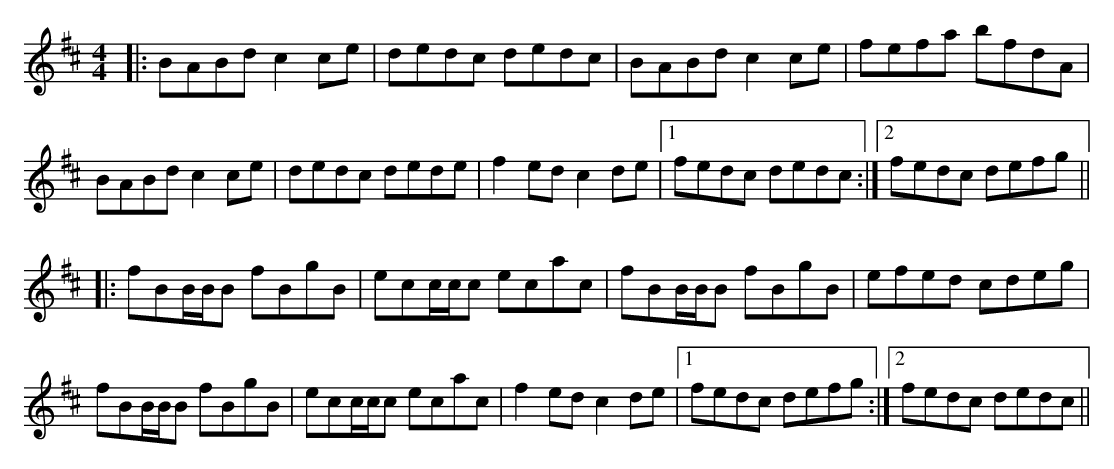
X:1
M:4/4
K:Bmin
|:BABd c2ce|dedc dedc|BABd c2ce|fefa bfdA|
BABd c2ce|dedc dede|f2ed c2de|1 fedc dedc:|2 fedc defg||
|:fBB/B/B fBgB|ecc/c/c ecac|fBB/B/B fBgB|efed cdeg|
fBB/B/B fBgB|ecc/c/c ecac|f2ed c2de|1 fedc defg:|2 fedc dedc||
